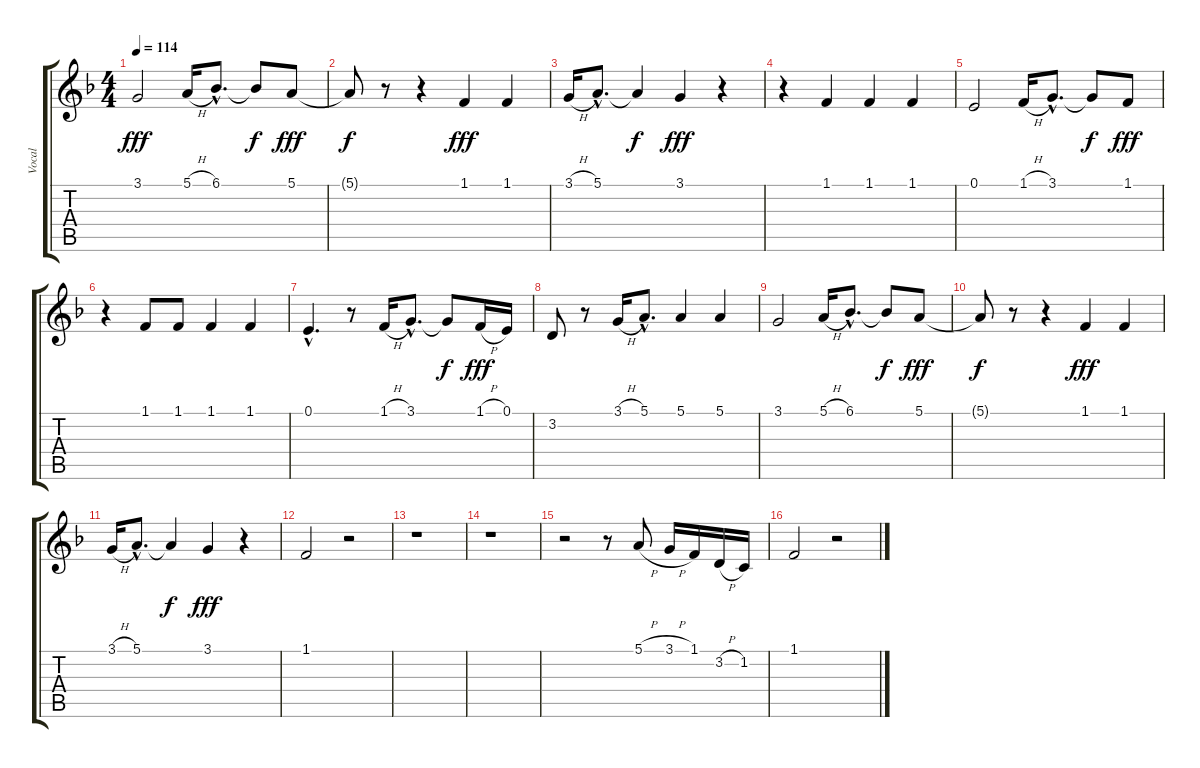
\track ("Vocal" "Vocal") {instrument synthvoice}
\staff {score tabs}
\tuning (E4 B3 G3 D3 A2 E2) {hide}
\ts (4 4)
\tempo 114
\clef g2
\ks f
3.1.2{dy fff} 5.1{h}.16 6.1{hac}.8{d} 6.1{t}.8{dy f} 5.1.8{dy fff} |
5.1{t}.8{dy f} r.8 r.4 1.1.4{dy fff} 1.1.4 |
3.1{h}.16 5.1{hac}.8{d} 5.1{t}.4{dy f} 3.1.4{dy fff} r.4 |
r.4 1.1.4 1.1.4 1.1.4 |
0.1.2 1.1{h}.16 3.1{hac}.8{d} 3.1{t}.8{dy f} 1.1.8{dy fff} |
r.4 1.1.8 1.1.8 1.1.4 1.1.4 |
0.1{hac}.4{d} r.8 1.1{h}.16 3.1{hac}.8{d} 3.1{t}.8{dy f} 1.1{h}.16{dy fff} 0.1.16 |
3.2.8 r.8 3.1{h}.16 5.1{hac}.8{d} 5.1.4 5.1.4 |
3.1.2 5.1{h}.16 6.1{hac}.8{d} 6.1{t}.8{dy f} 5.1.8{dy fff} |
5.1{t}.8{dy f} r.8 r.4 1.1.4{dy fff} 1.1.4 |
3.1{h}.16 5.1{hac}.8{d} 5.1{t}.4{dy f} 3.1.4{dy fff} r.4 |
1.1.2 r.2 |
r.1 |
r.1 |
r.2{volume 8} r.8 5.1{h}.8 3.1{h}.16 1.1.16 3.2{h}.16 1.2.16 |
1.1.2{volume 6} r.2
